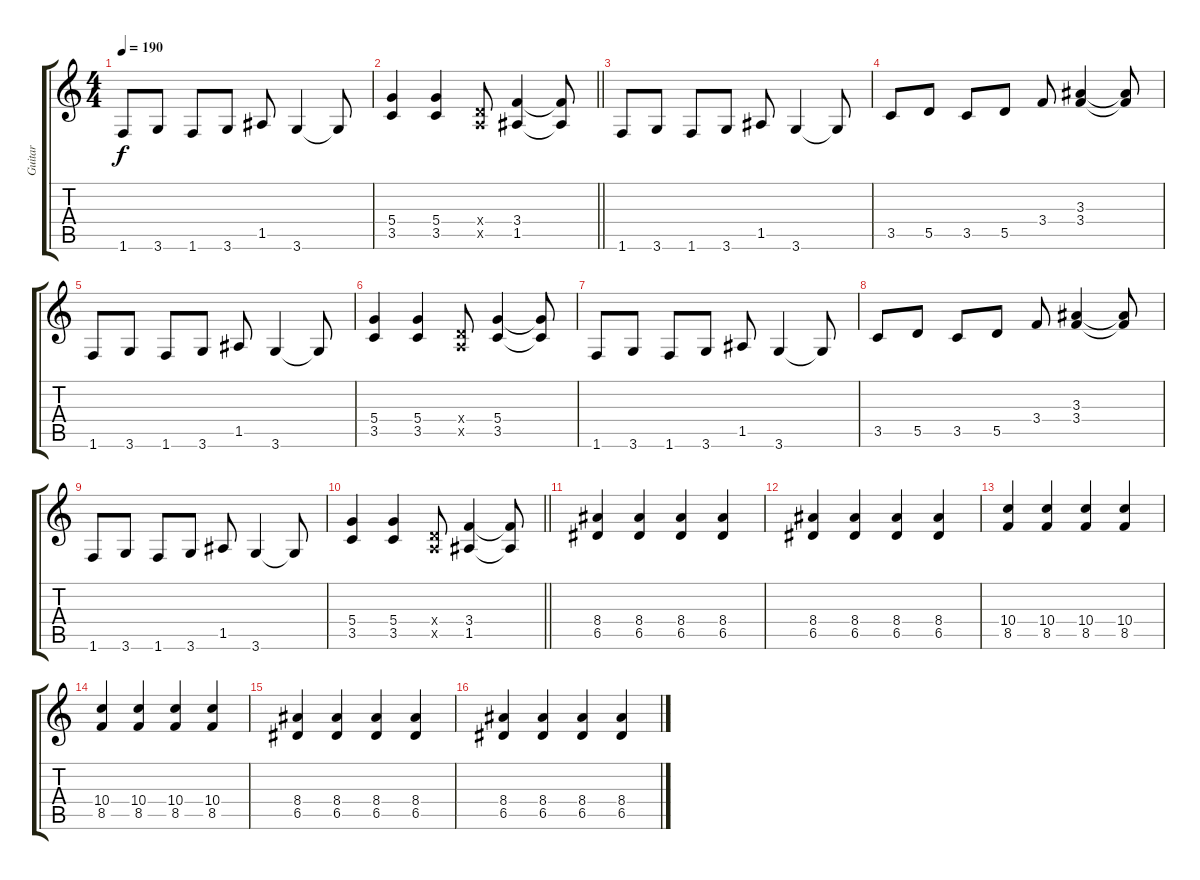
\track ("Guitar" "Guitar") {instrument distortionguitar}
\staff {score tabs}
\tuning (E4 B3 G3 D3 A2 E2) {hide}
\ts (4 4)
\tempo 190
\clef g2
\ks c
1.6.8{dy f} 3.6.8 1.6.8 3.6.8 1.5.8 3.6.4 3.6{t}.8 |
\barLineRight lightlight
(5.4 3.5).4 (5.4 3.5).4 (0.4{x} 0.5{x}).8 (3.4 1.5).4 (3.4{t} 1.5{t}).8 |
1.6.8 3.6.8 1.6.8 3.6.8 1.5.8 3.6.4 3.6{t}.8 |
3.5.8 5.5.8 3.5.8 5.5.8 3.4.8 (3.3 3.4).4 (3.3{t} 3.4{t}).8 |
1.6.8 3.6.8 1.6.8 3.6.8 1.5.8 3.6.4 3.6{t}.8 |
(5.4 3.5).4 (5.4 3.5).4 (0.4{x} 0.5{x}).8 (5.4 3.5).4 (5.4{t} 3.5{t}).8 |
1.6.8 3.6.8 1.6.8 3.6.8 1.5.8 3.6.4 3.6{t}.8 |
3.5.8 5.5.8 3.5.8 5.5.8 3.4.8 (3.3 3.4).4 (3.3{t} 3.4{t}).8 |
1.6.8 3.6.8 1.6.8 3.6.8 1.5.8 3.6.4 3.6{t}.8 |
\barLineRight lightlight
(5.4 3.5).4 (5.4 3.5).4 (0.4{x} 0.5{x}).8 (3.4 1.5).4 (3.4{t} 1.5{t}).8 |
\section ("" "")
(8.4 6.5).4 (8.4 6.5).4 (8.4 6.5).4 (8.4 6.5).4 |
(8.4 6.5).4 (8.4 6.5).4 (8.4 6.5).4 (8.4 6.5).4 |
(10.4 8.5).4 (10.4 8.5).4 (10.4 8.5).4 (10.4 8.5).4 |
(10.4 8.5).4 (10.4 8.5).4 (10.4 8.5).4 (10.4 8.5).4 |
(8.4 6.5).4 (8.4 6.5).4 (8.4 6.5).4 (8.4 6.5).4 |
(8.4 6.5).4 (8.4 6.5).4 (8.4 6.5).4 (8.4 6.5).4
